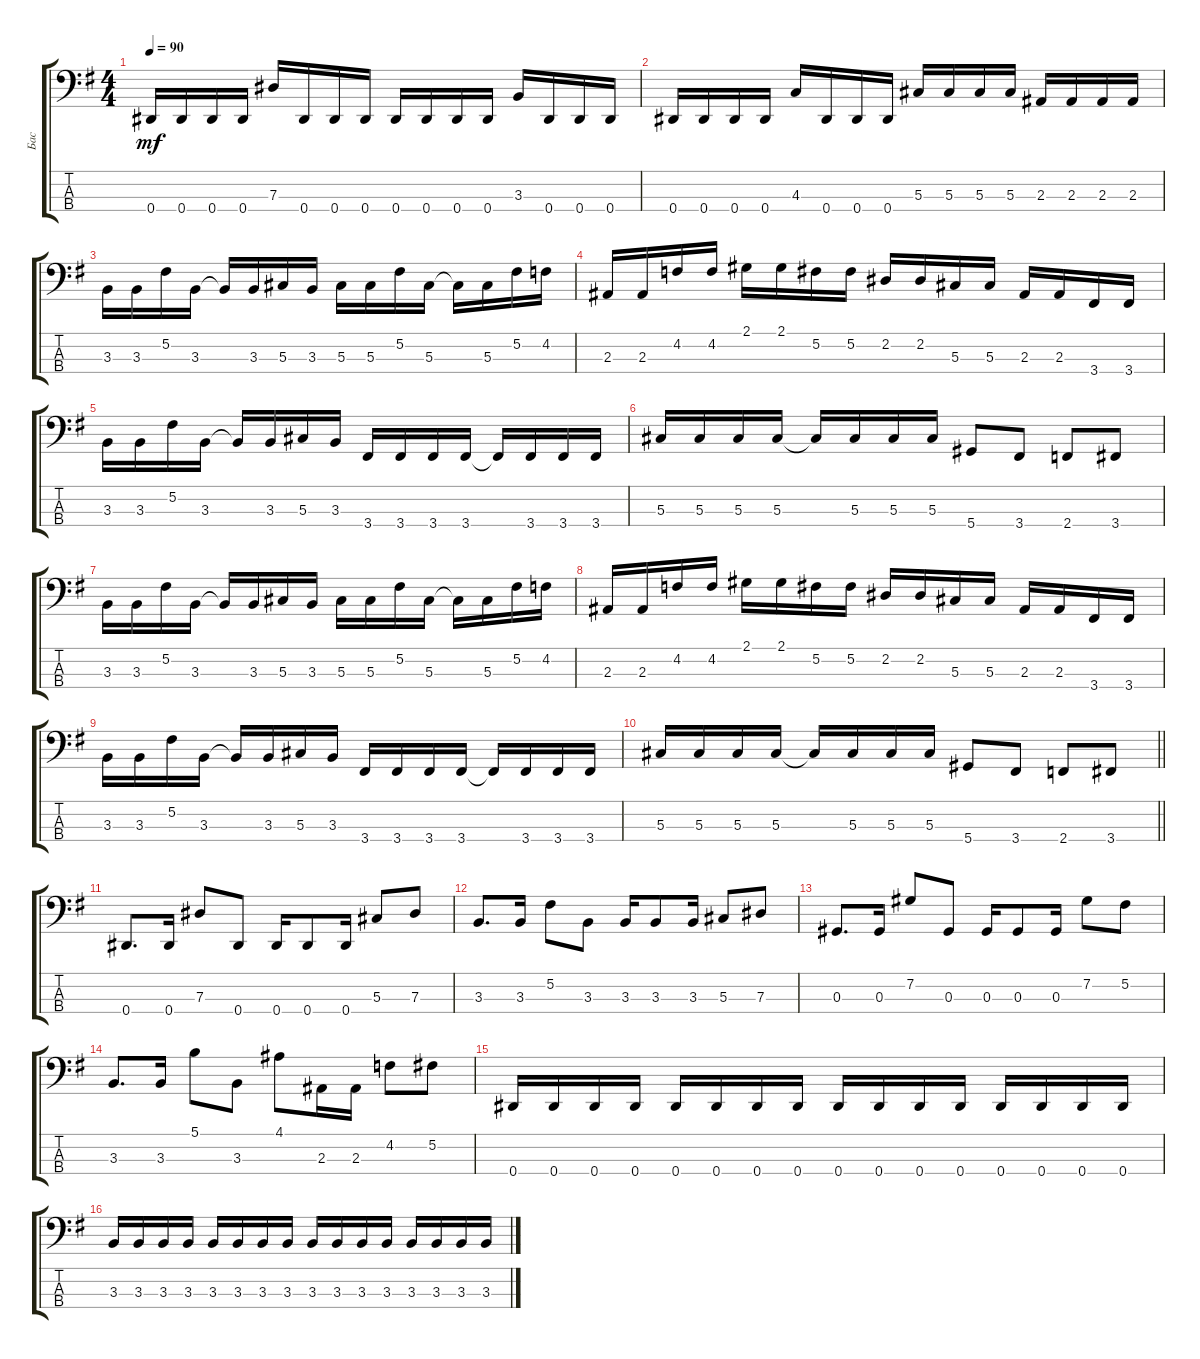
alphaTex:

\track ("Бас" "Бас") {instrument electricbassfinger}
\staff {score tabs}
\tuning (Gb2 Db2 Ab1 Eb1) {hide}
\ts (4 4)
\tempo 90
\clef f4
\ks eminor
0.4.16{dy mf} 0.4.16 0.4.16 0.4.16 7.3.16 0.4.16 0.4.16 0.4.16 0.4.16 0.4.16 0.4.16 0.4.16 3.3.16 0.4.16 0.4.16 0.4.16 |
0.4.16 0.4.16 0.4.16 0.4.16 4.3.16 0.4.16 0.4.16 0.4.16 5.3.16 5.3.16 5.3.16 5.3.16 2.3.16 2.3.16 2.3.16 2.3.16 |
3.3.16 3.3.16 5.2.16 3.3.16 3.3{t}.16 3.3.16 5.3.16 3.3.16 5.3.16 5.3.16 5.2.16 5.3.16 5.3{t}.16 5.3.16 5.2.16 4.2.16 |
2.3.16 2.3.16 4.2.16 4.2.16 2.1.16 2.1.16 5.2.16 5.2.16 2.2.16 2.2.16 5.3.16 5.3.16 2.3.16 2.3.16 3.4.16 3.4.16 |
3.3.16 3.3.16 5.2.16 3.3.16 3.3{t}.16 3.3.16 5.3.16 3.3.16 3.4.16 3.4.16 3.4.16 3.4.16 3.4{t}.16 3.4.16 3.4.16 3.4.16 |
5.3.16 5.3.16 5.3.16 5.3.16 5.3{t}.16 5.3.16 5.3.16 5.3.16 5.4.8 3.4.8 2.4.8 3.4.8 |
3.3.16 3.3.16 5.2.16 3.3.16 3.3{t}.16 3.3.16 5.3.16 3.3.16 5.3.16 5.3.16 5.2.16 5.3.16 5.3{t}.16 5.3.16 5.2.16 4.2.16 |
2.3.16 2.3.16 4.2.16 4.2.16 2.1.16 2.1.16 5.2.16 5.2.16 2.2.16 2.2.16 5.3.16 5.3.16 2.3.16 2.3.16 3.4.16 3.4.16 |
3.3.16 3.3.16 5.2.16 3.3.16 3.3{t}.16 3.3.16 5.3.16 3.3.16 3.4.16 3.4.16 3.4.16 3.4.16 3.4{t}.16 3.4.16 3.4.16 3.4.16 |
\barLineRight lightlight
5.3.16 5.3.16 5.3.16 5.3.16 5.3{t}.16 5.3.16 5.3.16 5.3.16 5.4.8 3.4.8 2.4.8 3.4.8 |
0.4.8{d} 0.4.16 7.3.8 0.4.8 0.4.16 0.4.8 0.4.16 5.3.8 7.3.8 |
3.3.8{d} 3.3.16 5.2.8 3.3.8 3.3.16 3.3.8 3.3.16 5.3.8 7.3.8 |
0.3.8{d} 0.3.16 7.2.8 0.3.8 0.3.16 0.3.8 0.3.16 7.2.8 5.2.8 |
3.3.8{d} 3.3.16 5.1.8 3.3.8 4.1.8 2.3.16 2.3.16 4.2.8 5.2.8 |
0.4.16 0.4.16 0.4.16 0.4.16 0.4.16 0.4.16 0.4.16 0.4.16 0.4.16 0.4.16 0.4.16 0.4.16 0.4.16 0.4.16 0.4.16 0.4.16 |
3.3.16 3.3.16 3.3.16 3.3.16 3.3.16 3.3.16 3.3.16 3.3.16 3.3.16 3.3.16 3.3.16 3.3.16 3.3.16 3.3.16 3.3.16 3.3.16
